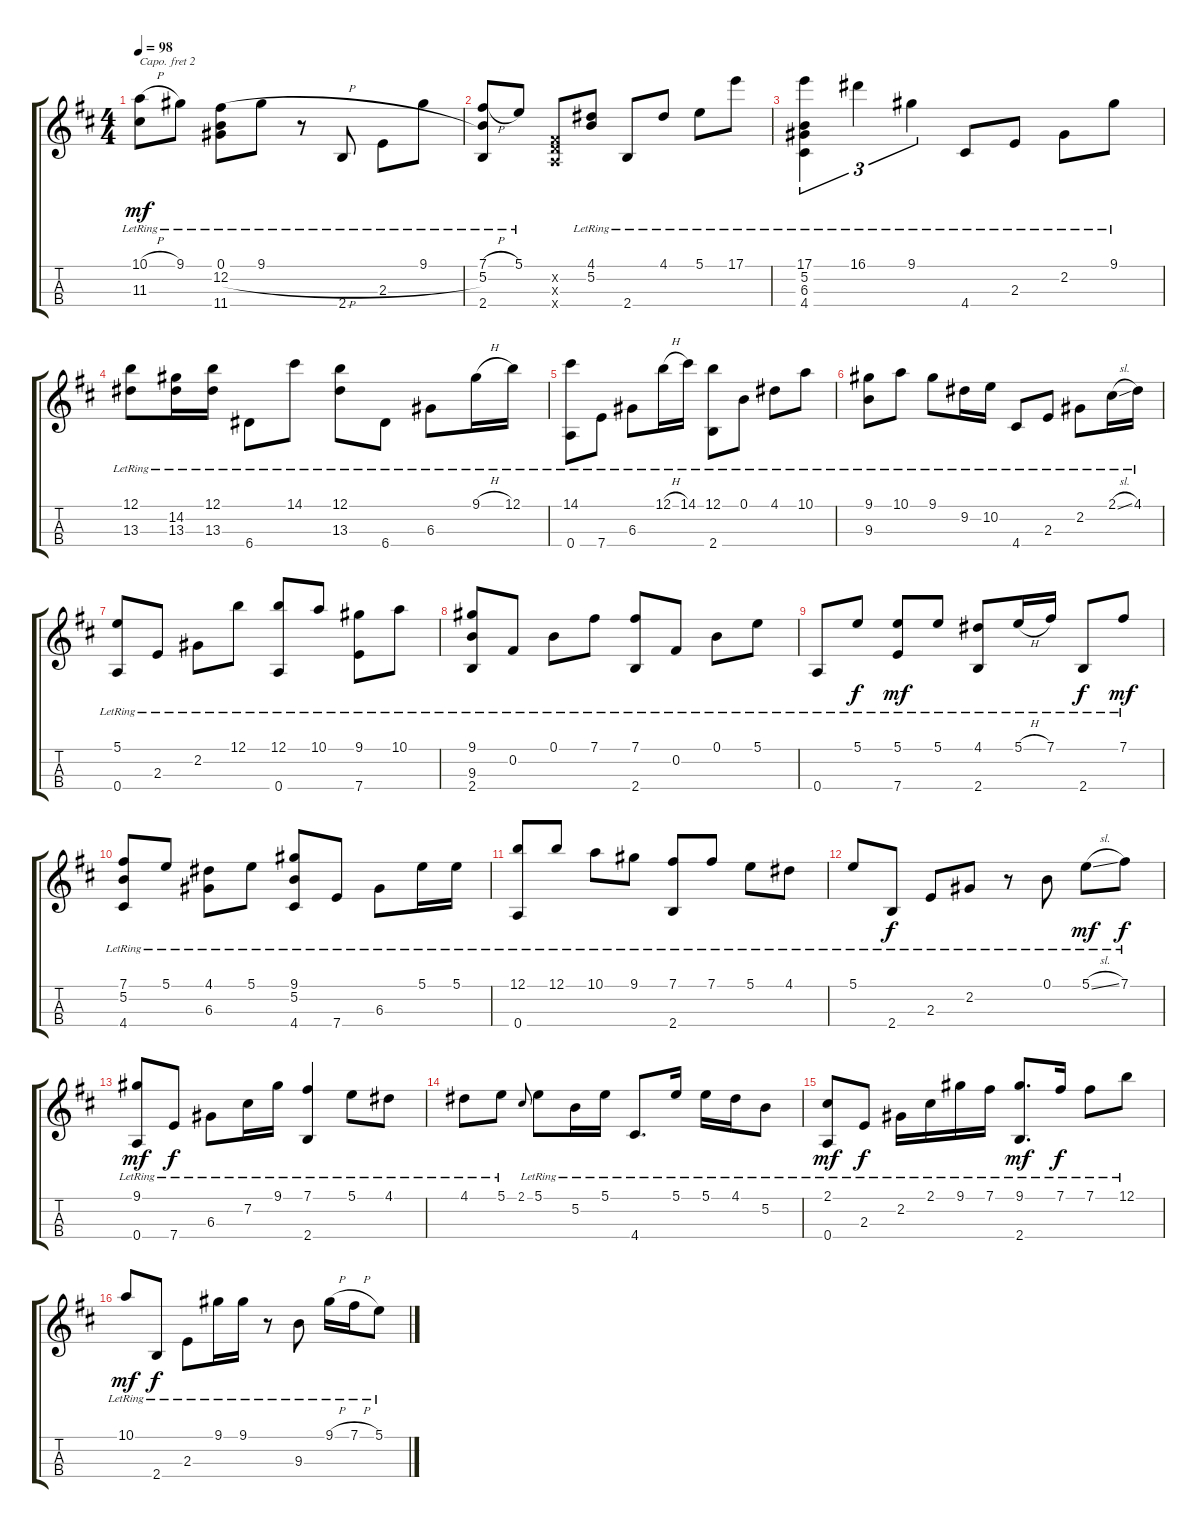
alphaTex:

\track "" {instrument acousticguitarnylon}
\staff {score tabs}
\capo 2
\tuning (A3 E3 C3 G2) {hide}
\ts (4 4)
\tempo 98
\clef g2
\ks d
(10.1{h lr} 11.3{lr}).8{dy mf} 9.1{lr}.8 (0.1{lr} 12.2{h lr} 11.4{lr}).8 9.1{lr}.8 r.8 2.4{lr}.8 2.3{lr}.8 9.1{lr}.8 |
(7.1{h lr} 5.2{lr} 2.4{lr}).8 5.1{lr}.8 (0.2{x} 0.3{x} 0.4{x}).8 (4.1{lr} 5.2{lr}).8 2.4{lr}.8 4.1{lr}.8 5.1{lr}.8 17.1{lr}.8 |
(17.1{lr} 5.2{lr} 6.3{lr} 4.4{lr}).4{tu (3 2)} 16.1{lr}.4{tu (3 2)} 9.1{lr}.4{tu (3 2)} 4.4{lr}.8 2.3{lr}.8 2.2{lr}.8 9.1{lr}.8 |
(12.1{lr} 13.3{lr}).8 (14.2{lr} 13.3{lr}).16 (12.1{lr} 13.3{lr}).16 6.4{lr}.8 14.1{lr}.8 (12.1{lr} 13.3{lr}).8 6.4{lr}.8 6.3{lr}.8 9.1{h lr}.16 12.1{lr}.16 |
(14.1{lr} 0.4{lr}).8 7.4{lr}.8 6.3{lr}.8 12.1{h lr}.16 14.1{lr}.16 (12.1{lr} 2.4{lr}).8 0.1{lr}.8 4.1{lr}.8 10.1{lr}.8 |
(9.1{lr} 9.3{lr}).8 10.1{lr}.8 9.1{lr}.8 9.2{lr}.16 10.2{lr}.16 4.4{lr}.8 2.3{lr}.8 2.2{lr}.8 2.1{sl lr}.16 4.1{lr}.16 |
(5.1{lr} 0.4{lr}).8 2.3{lr}.8 2.2{lr}.8 12.1{lr}.8 (12.1{lr} 0.4{lr}).8 10.1{lr}.8 (9.1{lr} 7.4{lr}).8 10.1{lr}.8 |
(9.1{lr} 9.3{lr} 2.4{lr}).8 0.2{lr}.8 0.1{lr}.8 7.1{lr}.8 (7.1{lr} 2.4{lr}).8 0.2{lr}.8 0.1{lr}.8 5.1{lr}.8 |
0.4{lr}.8 5.1{lr}.8{dy f} (5.1{lr} 7.4{lr}).8{dy mf} 5.1{lr}.8 (4.1{lr} 2.4{lr}).8 5.1{h lr}.16 7.1{lr}.16 2.4{lr}.8{dy f} 7.1{lr}.8{dy mf} |
(7.1{lr} 5.2{lr} 4.4{lr}).8 5.1{lr}.8 (4.1{lr} 6.3{lr}).8 5.1{lr}.8 (9.1{lr} 5.2{lr} 4.4{lr}).8 7.4{lr}.8 6.3{lr}.8 5.1{lr}.16 5.1{lr}.16 |
(12.1{lr} 0.4{lr}).8 12.1{lr}.8 10.1{lr}.8 9.1{lr}.8 (7.1{lr} 2.4{lr}).8 7.1{lr}.8 5.1{lr}.8 4.1{lr}.8 |
5.1{lr}.8 2.4{lr}.8{dy f} 2.3{lr}.8 2.2{lr}.8 r.8 0.1{lr}.8 5.1{sl lr}.8{dy mf} 7.1{lr}.8{dy f} |
(9.1{lr} 0.4{lr}).8{dy mf} 7.4{lr}.8{dy f} 6.3{lr}.8 7.2{lr}.16 9.1{lr}.16 (7.1{lr} 2.4{lr}).4 5.1{lr}.8 4.1{lr}.8 |
4.1{lr}.8 5.1{lr}.8 2.1.8{gr onbeat} 5.1{lr}.8 5.2{lr}.16 5.1{lr}.16 4.4{lr}.8{d} 5.1{lr}.16 5.1{lr}.16 4.1{lr}.16 5.2{lr}.8 |
(2.1{lr} 0.4{lr}).8{dy mf} 2.3{lr}.8{dy f} 2.2{lr}.16 2.1{lr}.16 9.1{lr}.16 7.1{lr}.16 (9.1{lr} 2.4{lr}).8{d dy mf} 7.1{lr}.16{dy f} 7.1{lr}.8 12.1{lr}.8 |
10.1{lr}.8{dy mf} 2.4{lr}.8{dy f} 2.3{lr}.8 9.1{lr}.16 9.1{lr}.16 r.8 9.3{lr}.8 9.1{h lr}.16 7.1{h lr}.16 5.1{lr}.8
